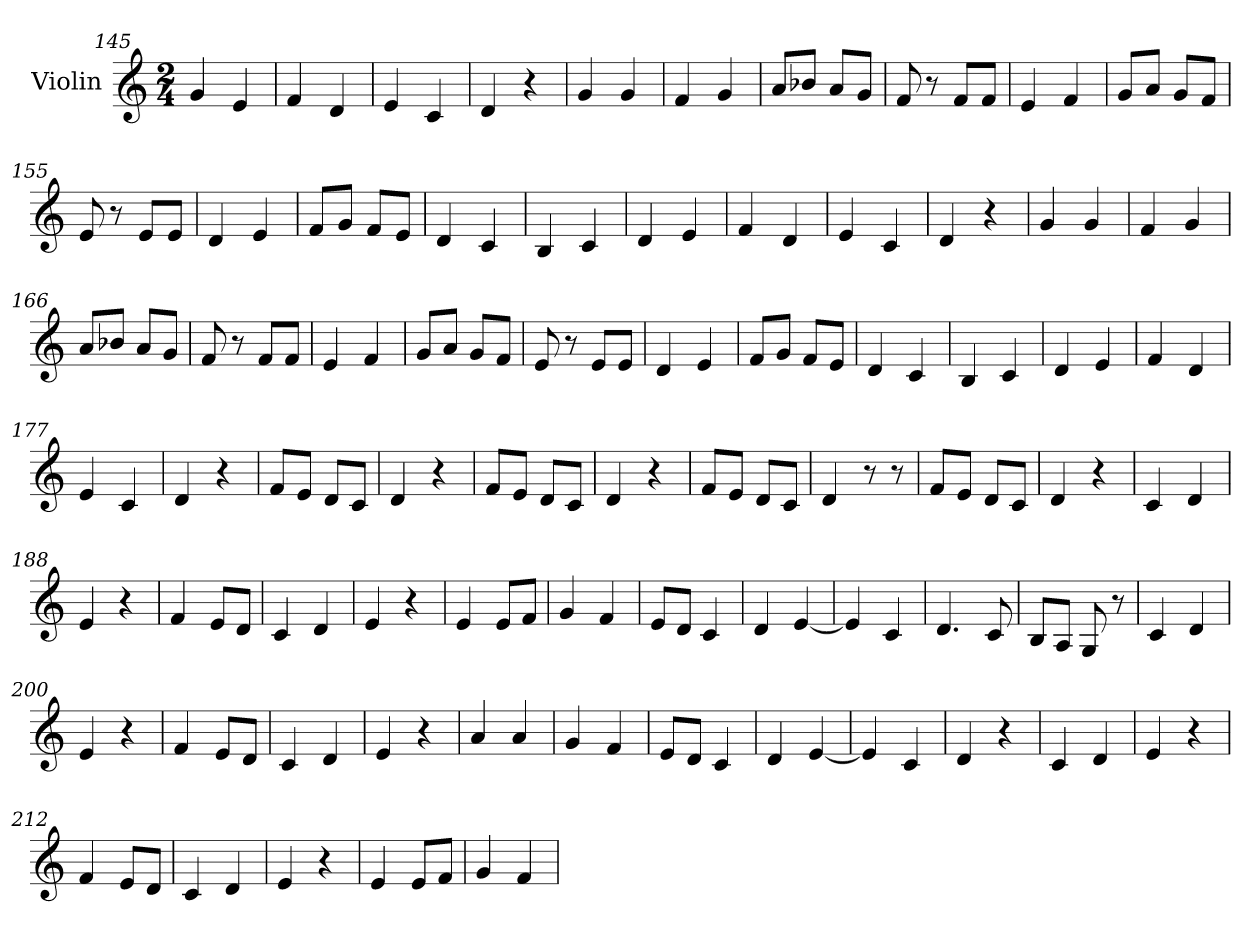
**kern
*part1
*staff1
*I"Violin
*clefG2
*k[]
*M2/4
=145
4g/
4e/
=146
4f/
4d/
=147
4e/
4c/
=148
4d/
4r
=149
4g/
4g/
!!LO:LB:g=z
=150
4f/
4g/
=151
8a/L
8b-X/J
8a/L
8g/J
=152
8f/
8r
8f/L
8f/J
=153
4e/
4f/
=154
8g/L
8a/J
8g/L
8f/J
=155
8e/
8r
8e/L
8e/J
=156
4d/
4e/
=157
8f/L
8g/J
8f/L
8e/J
=158
4d/
4c/
!!LO:LB:g=z
=159
4B/
4c/
=160
4d/
4e/
=161
4f/
4d/
=162
4e/
4c/
=163
4d/
4r
=164
4g/
4g/
=165
4f/
4g/
=166
8a/L
8b-X/J
8a/L
8g/J
=167
8f/
8r
8f/L
8f/J
=168
4e/
4f/
!!LO:LB:g=z
=169
8g/L
8a/J
8g/L
8f/J
=170
8e/
8r
8e/L
8e/J
=171
4d/
4e/
=172
8f/L
8g/J
8f/L
8e/J
=173
4d/
4c/
=174
4B/
4c/
=175
4d/
4e/
=176
4f/
4d/
=177
4e/
4c/
=178
4d/
4r
!!LO:LB:g=z
=179
8f/L
8e/J
8d/L
8c/J
=180
4d/
4r
=181
8f/L
8e/J
8d/L
8c/J
=182
4d/
4r
=183
8f/L
8e/J
8d/L
8c/J
=184
4d/
8r
8r
=185
8f/L
8e/J
8d/L
8c/J
=186
4d/
4r
=187
4c/
4d/
=188
4e/
4r
!!LO:LB:g=z
=189
4f/
8e/L
8d/J
=190
4c/
4d/
=191
4e/
4r
=192
4e/
8e/L
8f/J
=193
4g/
4f/
=194
8e/L
8d/J
4c/
=195
4d/
[4e/
=196
4e/]
4c/
=197
4.d/
8c/
=198
8B/L
8A/J
8G/
8r
!!LO:LB:g=z
=199
4c/
4d/
=200
4e/
4r
=201
4f/
8e/L
8d/J
=202
4c/
4d/
=203
4e/
4r
=204
4a/
4a/
=205
4g/
4f/
=206
8e/L
8d/J
4c/
=207
4d/
[4e/
=208
4e/]
4c/
!!LO:PB:g=z
=209
4d/
4r
=210
4c/
4d/
=211
4e/
4r
=212
4f/
8e/L
8d/J
=213
4c/
4d/
=214
4e/
4r
=215
4e/
8e/L
8f/J
=216
4g/
4f/
=
*-
